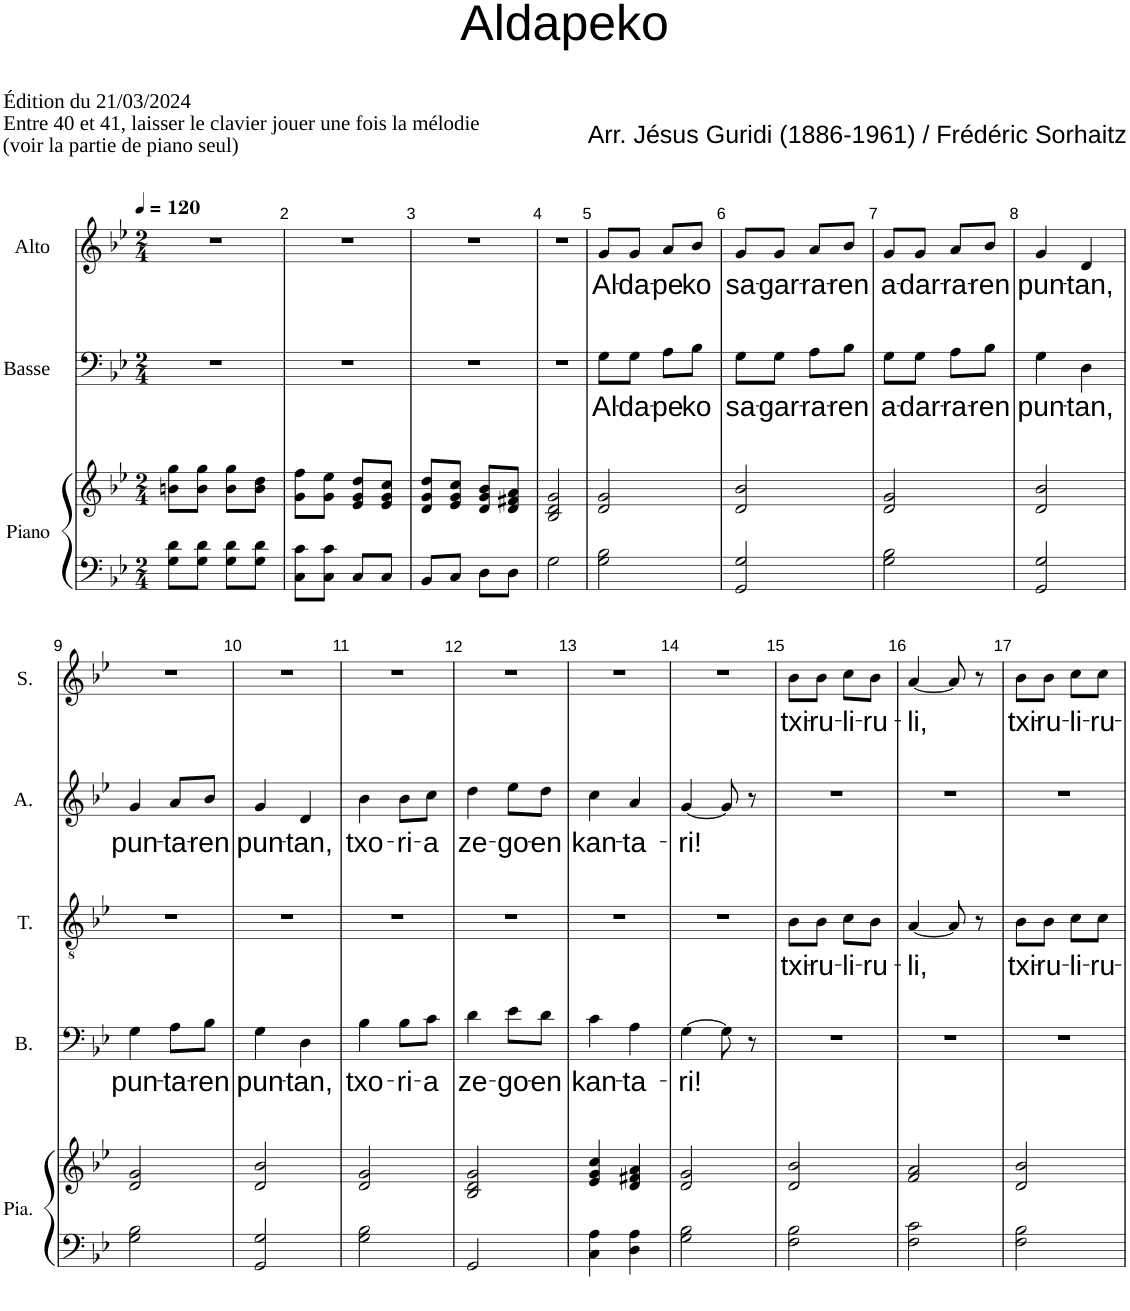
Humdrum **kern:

**kern	**kern	**kern	**text	**kern	**text	**kern	**text	**kern	**text
*part5	*part5	*part4	*part4	*part3	*part3	*part2	*part2	*part1	*part1
*staff6	*staff5	*staff4	*staff4	*staff3	*staff3	*staff2	*staff2	*staff1	*staff1
*I"Piano	*	*I"Basse	*	*I"Tenor	*	*I"Alto	*	*I"Soprano	*
*I'Pia.	*	*I'B.	*	*I'T.	*	*I'A.	*	*I'S.	*
*	*	*	*	*stria5	*	*	*	*	*
*clefF4	*clefG2	*clefF4	*	*clefGv2	*	*clefG2	*	*clefG2	*
*k[b-e-]	*k[b-e-]	*k[b-e-]	*	*k[b-e-]	*	*k[b-e-]	*	*k[b-e-]	*
*M2/4	*M2/4	*M2/4	*	*M2/4	*	*M2/4	*	*M2/4	*
*MM120	*MM120	*MM120	*	*MM120	*	*MM120	*	*MM120	*
=1	=1	=1	=1	=1	=1	=1	=1	=1	=1
8G\ 8d\L	8bn\ 8gg\L	2r	.	2r	.	2r	.	2r	.
8G\ 8d\J	8b\ 8gg\J	.	.	.	.	.	.	.	.
8G\ 8d\L	8b\ 8gg\L	.	.	.	.	.	.	.	.
8G\ 8d\J	8b\ 8dd\J	.	.	.	.	.	.	.	.
=2	=2	=2	=2	=2	=2	=2	=2	=2	=2
8C\ 8c\L	8g\ 8ff\L	2r	.	2r	.	2r	.	2r	.
8C\ 8c\J	8g\ 8ee-\J	.	.	.	.	.	.	.	.
8C/L	8e-/ 8g/ 8dd/L	.	.	.	.	.	.	.	.
8C/J	8e-/ 8g/ 8cc/J	.	.	.	.	.	.	.	.
=3	=3	=3	=3	=3	=3	=3	=3	=3	=3
8BB-/L	8d/ 8g/ 8dd/L	2r	.	2r	.	2r	.	2r	.
8C/J	8e-/ 8g/ 8cc/J	.	.	.	.	.	.	.	.
8D\L	8d/ 8g/ 8b-/L	.	.	.	.	.	.	.	.
8D\J	8d/ 8f#X/ 8a/J	.	.	.	.	.	.	.	.
=4	=4	=4	=4	=4	=4	=4	=4	=4	=4
2G\	2B-/ 2d/ 2g/	2r	.	2r	.	2r	.	2r	.
=5	=5	=5	=5	=5	=5	=5	=5	=5	=5
!	!	!	!LO:LY:b	!	!	!	!LO:LY:b	!	!
2G\ 2B-\	2d/ 2g/	8G\L	Al-	2r	.	8g/L	Al-	2r	.
!	!	!	!LO:LY:b	!	!	!	!LO:LY:b	!	!
.	.	8G\J	-da-	.	.	8g/J	-da-	.	.
!	!	!	!LO:LY:b	!	!	!	!LO:LY:b	!	!
.	.	8A\L	-pe	.	.	8a/L	-pe	.	.
!	!	!	!LO:LY:b	!	!	!	!LO:LY:b	!	!
.	.	8B-\J	ko	.	.	8b-/J	ko	.	.
=6	=6	=6	=6	=6	=6	=6	=6	=6	=6
!	!	!	!LO:LY:b	!	!	!	!LO:LY:b	!	!
2GG/ 2G/	2d/ 2b-/	8G\L	sa-	2r	.	8g/L	sa-	2r	.
!	!	!	!LO:LY:b	!	!	!	!LO:LY:b	!	!
.	.	8G\J	-gar-	.	.	8g/J	-gar-	.	.
!	!	!	!LO:LY:b	!	!	!	!LO:LY:b	!	!
.	.	8A\L	-ra-	.	.	8a/L	-ra-	.	.
!	!	!	!LO:LY:b	!	!	!	!LO:LY:b	!	!
.	.	8B-\J	-ren	.	.	8b-/J	-ren	.	.
=7	=7	=7	=7	=7	=7	=7	=7	=7	=7
!	!	!	!LO:LY:b	!	!	!	!LO:LY:b	!	!
2G\ 2B-\	2d/ 2g/	8G\L	a-	2r	.	8g/L	a-	2r	.
!	!	!	!LO:LY:b	!	!	!	!LO:LY:b	!	!
.	.	8G\J	-dar-	.	.	8g/J	-dar-	.	.
!	!	!	!LO:LY:b	!	!	!	!LO:LY:b	!	!
.	.	8A\L	-ra-	.	.	8a/L	-ra-	.	.
!	!	!	!LO:LY:b	!	!	!	!LO:LY:b	!	!
.	.	8B-\J	-ren	.	.	8b-/J	-ren	.	.
=8	=8	=8	=8	=8	=8	=8	=8	=8	=8
!	!	!	!LO:LY:b	!	!	!	!LO:LY:b	!	!
2GG/ 2G/	2d/ 2b-/	4G\	pun-	2r	.	4g/	pun-	2r	.
!	!	!	!LO:LY:b	!	!	!	!LO:LY:b	!	!
.	.	4D\	-tan,	.	.	4d/	-tan,	.	.
!!LO:LB:g=z
=9	=9	=9	=9	=9	=9	=9	=9	=9	=9
!	!	!	!LO:LY:b	!	!	!	!LO:LY:b	!	!
2G\ 2B-\	2d/ 2g/	4G\	pun-	2r	.	4g/	pun-	2r	.
!	!	!	!LO:LY:b	!	!	!	!LO:LY:b	!	!
.	.	8A\L	-ta-	.	.	8a/L	-ta-	.	.
!	!	!	!LO:LY:b	!	!	!	!LO:LY:b	!	!
.	.	8B-\J	-ren	.	.	8b-/J	-ren	.	.
=10	=10	=10	=10	=10	=10	=10	=10	=10	=10
!	!	!	!LO:LY:b	!	!	!	!LO:LY:b	!	!
2GG/ 2G/	2d/ 2b-/	4G\	pun-	2r	.	4g/	pun-	2r	.
!	!	!	!LO:LY:b	!	!	!	!LO:LY:b	!	!
.	.	4D\	-tan,	.	.	4d/	-tan,	.	.
=11	=11	=11	=11	=11	=11	=11	=11	=11	=11
!	!	!	!LO:LY:b	!	!	!	!LO:LY:b	!	!
2G\ 2B-\	2d/ 2g/	4B-\	txo-	2r	.	4b-\	txo-	2r	.
!	!	!	!LO:LY:b	!	!	!	!LO:LY:b	!	!
.	.	8B-\L	-ri-	.	.	8b-\L	-ri-	.	.
!	!	!	!LO:LY:b	!	!	!	!LO:LY:b	!	!
.	.	8c\J	-a	.	.	8cc\J	-a	.	.
=12	=12	=12	=12	=12	=12	=12	=12	=12	=12
!	!	!	!LO:LY:b	!	!	!	!LO:LY:b	!	!
2GG/	2B-/ 2d/ 2g/	4d\	ze-	2r	.	4dd\	ze-	2r	.
!	!	!	!LO:LY:b	!	!	!	!LO:LY:b	!	!
.	.	8e-\L	-go-	.	.	8ee-\L	-go-	.	.
!	!	!	!LO:LY:b	!	!	!	!LO:LY:b	!	!
.	.	8d\J	-en	.	.	8dd\J	-en	.	.
=13	=13	=13	=13	=13	=13	=13	=13	=13	=13
!	!	!	!LO:LY:b	!	!	!	!LO:LY:b	!	!
4C\ 4A\	4e-/ 4g/ 4cc/	4c\	kan-	2r	.	4cc\	kan-	2r	.
!	!	!	!LO:LY:b	!	!	!	!LO:LY:b	!	!
4D\ 4A\	4d/ 4f#X/ 4a/	4A\	-ta-	.	.	4a/	-ta-	.	.
=14	=14	=14	=14	=14	=14	=14	=14	=14	=14
!	!	!	!LO:LY:b	!	!	!	!LO:LY:b	!	!
2G\ 2B-\	2d/ 2g/	[4G\	-ri!	2r	.	[4g/	-ri!	2r	.
.	.	8G\]	.	.	.	8g/]	.	.	.
.	.	8r	.	.	.	8r	.	.	.
=15	=15	=15	=15	=15	=15	=15	=15	=15	=15
!	!	!	!	!	!LO:LY:b	!	!	!	!LO:LY:b
2F\ 2B-\	2d/ 2b-/	2r	.	8B-\L	txi-	2r	.	8b-\L	txi-
!	!	!	!	!	!LO:LY:b	!	!	!	!LO:LY:b
.	.	.	.	8B-\J	-ru-	.	.	8b-\J	-ru-
!	!	!	!	!	!LO:LY:b	!	!	!	!LO:LY:b
.	.	.	.	8c\L	-li-	.	.	8cc\L	-li-
!	!	!	!	!	!LO:LY:b	!	!	!	!LO:LY:b
.	.	.	.	8B-\J	-ru-	.	.	8b-\J	-ru-
=16	=16	=16	=16	=16	=16	=16	=16	=16	=16
!	!	!	!	!	!LO:LY:b	!	!	!	!LO:LY:b
2F\ 2c\	2f/ 2a/	2r	.	[4A/	-li,	2r	.	[4a/	-li,
.	.	.	.	8A/]	.	.	.	8a/]	.
.	.	.	.	8r	.	.	.	8r	.
=17	=17	=17	=17	=17	=17	=17	=17	=17	=17
!	!	!	!	!	!LO:LY:b	!	!	!	!LO:LY:b
2F\ 2B-\	2d/ 2b-/	2r	.	8B-\L	txi-	2r	.	8b-\L	txi-
!	!	!	!	!	!LO:LY:b	!	!	!	!LO:LY:b
.	.	.	.	8B-\J	-ru-	.	.	8b-\J	-ru-
!	!	!	!	!	!LO:LY:b	!	!	!	!LO:LY:b
.	.	.	.	8c\L	-li-	.	.	8cc\L	-li-
!	!	!	!	!	!LO:LY:b	!	!	!	!LO:LY:b
.	.	.	.	8c\J	-ru-	.	.	8cc\J	-ru-
=	=	=	=	=	=	=	=	=	=
*-	*-	*-	*-	*-	*-	*-	*-	*-	*-
